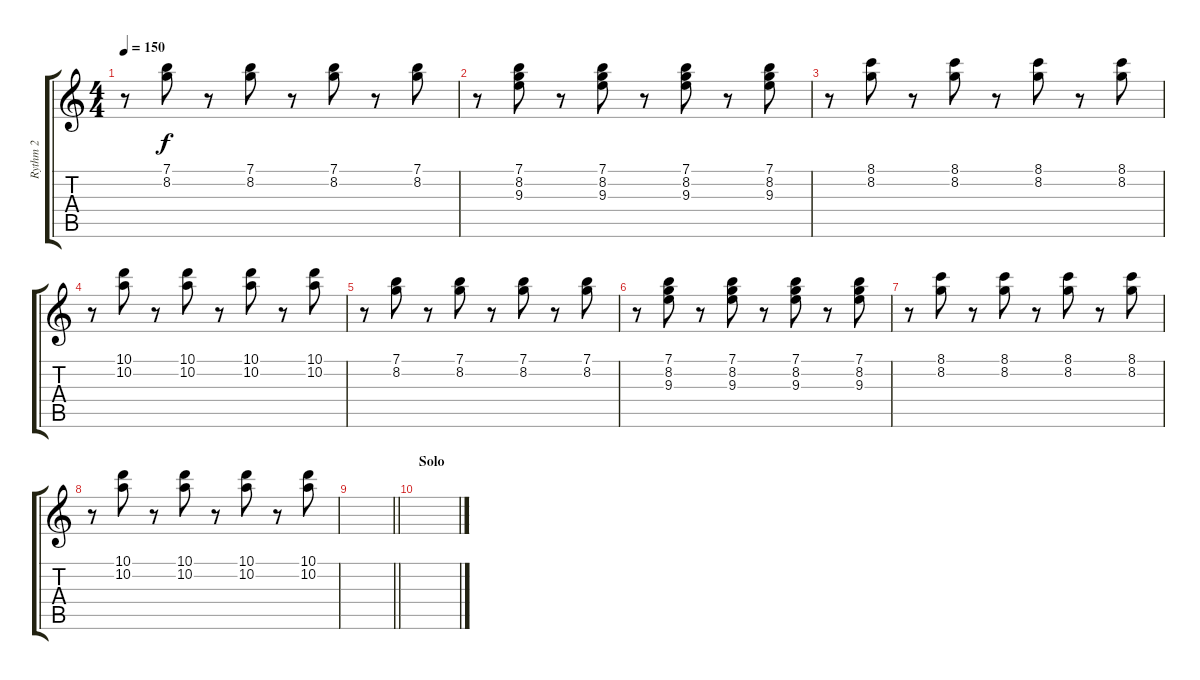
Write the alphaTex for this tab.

\track ("Rythm 2" "Rythm 2") {instrument electricguitarjazz}
\staff {score tabs}
\tuning (E4 B3 G3 D3 A2 E2) {hide}
\ts (4 4)
\tempo 150
\clef g2
\ks c
r.8{dy f} (7.1 8.2).8 r.8 (7.1 8.2).8 r.8 (7.1 8.2).8 r.8 (7.1 8.2).8 |
r.8 (7.1 8.2 9.3).8 r.8 (7.1 8.2 9.3).8 r.8 (7.1 8.2 9.3).8 r.8 (7.1 8.2 9.3).8 |
r.8 (8.1 8.2).8 r.8 (8.1 8.2).8 r.8 (8.1 8.2).8 r.8 (8.1 8.2).8 |
r.8 (10.1 10.2).8 r.8 (10.1 10.2).8 r.8 (10.1 10.2).8 r.8 (10.1 10.2).8 |
r.8 (7.1 8.2).8 r.8 (7.1 8.2).8 r.8 (7.1 8.2).8 r.8 (7.1 8.2).8 |
r.8 (7.1 8.2 9.3).8 r.8 (7.1 8.2 9.3).8 r.8 (7.1 8.2 9.3).8 r.8 (7.1 8.2 9.3).8 |
r.8 (8.1 8.2).8 r.8 (8.1 8.2).8 r.8 (8.1 8.2).8 r.8 (8.1 8.2).8 |
r.8 (10.1 10.2).8 r.8 (10.1 10.2).8 r.8 (10.1 10.2).8 r.8 (10.1 10.2).8 |
\barLineRight lightlight
|
\section ("" "Solo")
